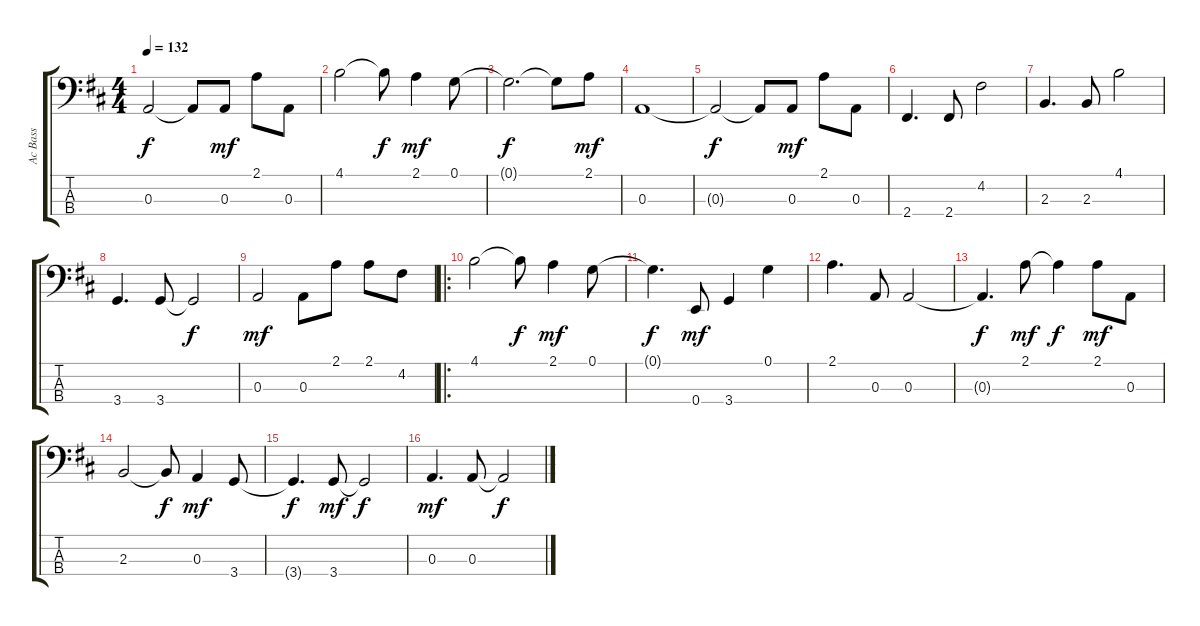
\track ("Ac Bass" "Ac Bass") {instrument acousticbass}
\staff {score tabs}
\tuning (G2 D2 A1 E1) {hide}
\ts (4 4)
\tempo 132
\clef f4
\ks d
0.3{t}.2{dy f} 0.3{t}.8 0.3.8{dy mf} 2.1.8 0.3.8 |
4.1.2 4.1{t}.8{dy f} 2.1.4{dy mf} 0.1.8 |
0.1{t}.2{d dy f} 0.1{t}.8 2.1.8{dy mf} |
0.3.1 |
0.3{t}.2{dy f} 0.3{t}.8 0.3.8{dy mf} 2.1.8 0.3.8 |
2.4.4{d} 2.4.8 4.2.2 |
2.3.4{d} 2.3.8 4.1.2 |
3.4.4{d} 3.4.8 3.4{t}.2{dy f} |
0.3.2{dy mf} 0.3.8 2.1.8 2.1.8 4.2.8 |
\ro
4.1.2 4.1{t}.8{dy f} 2.1.4{dy mf} 0.1.8 |
0.1{t}.4{d dy f} 0.4.8{dy mf} 3.4.4 0.1.4 |
2.1.4{d} 0.3.8 0.3.2 |
0.3{t}.4{d dy f} 2.1.8{dy mf} 2.1{t}.4{dy f} 2.1.8{dy mf} 0.3.8 |
2.3.2 2.3{t}.8{dy f} 0.3.4{dy mf} 3.4.8 |
3.4{t}.4{d dy f} 3.4.8{dy mf} 3.4{t}.2{dy f} |
0.3.4{d dy mf} 0.3.8 0.3{t}.2{dy f}
